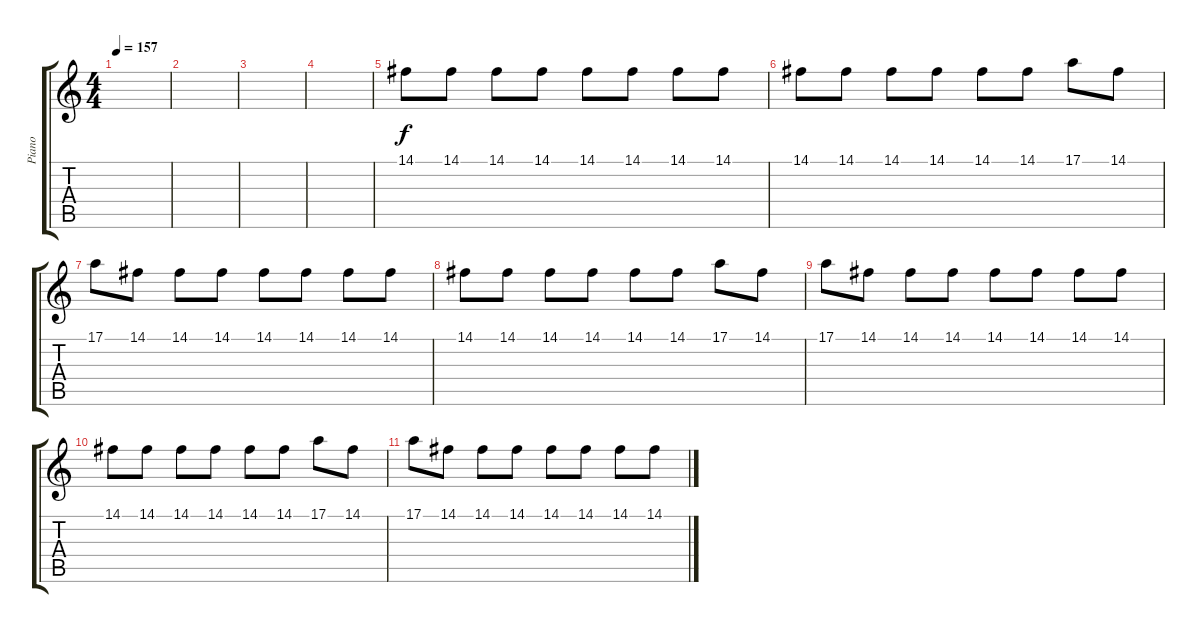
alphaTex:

\track ("Piano" "Piano") {instrument acousticgrandpiano}
\staff {score tabs}
\tuning (E4 B3 G3 D3 A2 E2) {hide}
\ts (4 4)
\tempo 157
\clef g2
\ks c
|
|
|
|
14.1.8 14.1.8 14.1.8 14.1.8 14.1.8 14.1.8 14.1.8 14.1.8 |
14.1.8 14.1.8 14.1.8 14.1.8 14.1.8 14.1.8 17.1.8 14.1.8 |
17.1.8 14.1.8 14.1.8 14.1.8 14.1.8 14.1.8 14.1.8 14.1.8 |
14.1.8 14.1.8 14.1.8 14.1.8 14.1.8 14.1.8 17.1.8 14.1.8 |
17.1.8 14.1.8 14.1.8 14.1.8 14.1.8 14.1.8 14.1.8 14.1.8 |
14.1.8 14.1.8 14.1.8 14.1.8 14.1.8 14.1.8 17.1.8 14.1.8 |
17.1.8 14.1.8 14.1.8 14.1.8 14.1.8 14.1.8 14.1.8 14.1.8
